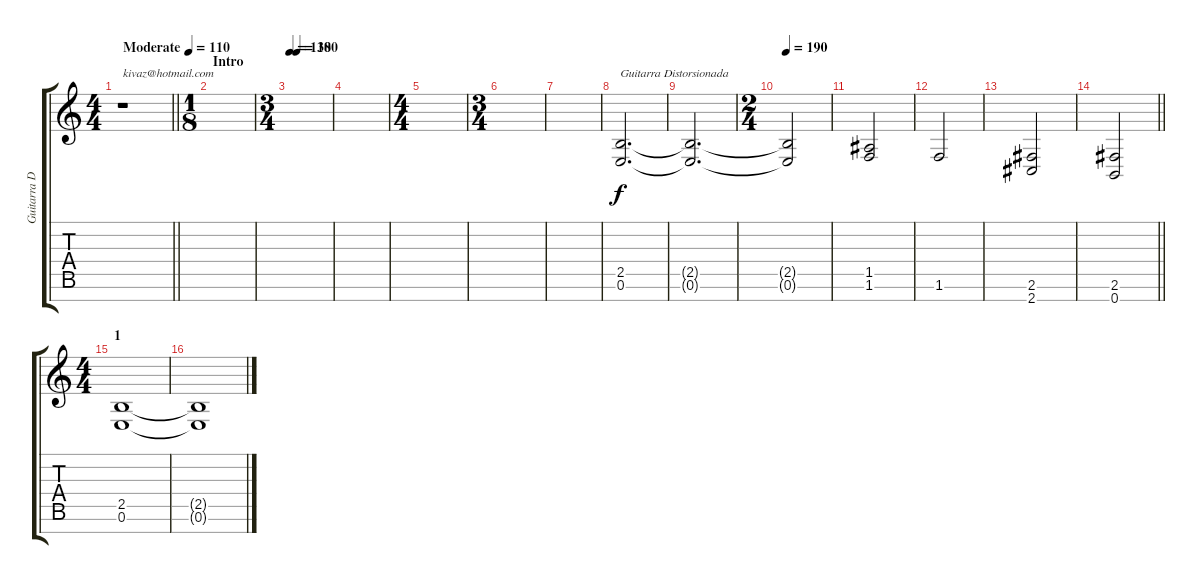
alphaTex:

\track ("Guitarra Distorsión/Limpia" "Guitarra D") {instrument acousticguitarnylon}
\staff {score tabs}
\tuning (E4 B3 G3 D3 A2 E2 B1) {hide}
\ts (4 4)
\tempo (110 "Moderate")
\clef g2
\barLineRight lightlight
\ks c
r.1{txt "kivaz@hotmail.com" dy f instrument acousticguitarnylon} |
\ts (1 8)
\section ("" "Intro")
|
\ts (3 4)
\tempo 110
\tempo (140 0.16666666666666666)
\tempo 130
\tempo (180 0.16666666666666666)
|
|
\ts (4 4)
|
\ts (3 4)
|
|
(2.5 0.6).2{d txt "Guitarra Distorsionada" instrument distortionguitar} |
(2.5{t} 0.6{t}).2{d} |
\ts (2 4)
\tempo 190
(2.5{t} 0.6{t}).2 |
(1.5 1.6).2 |
1.6.2 |
(2.6 2.7).2 |
\barLineRight lightlight
(2.6 0.7).2 |
\ts (4 4)
\section ("" "1")
(2.5 0.6).1 |
(2.5{t} 0.6{t}).1
